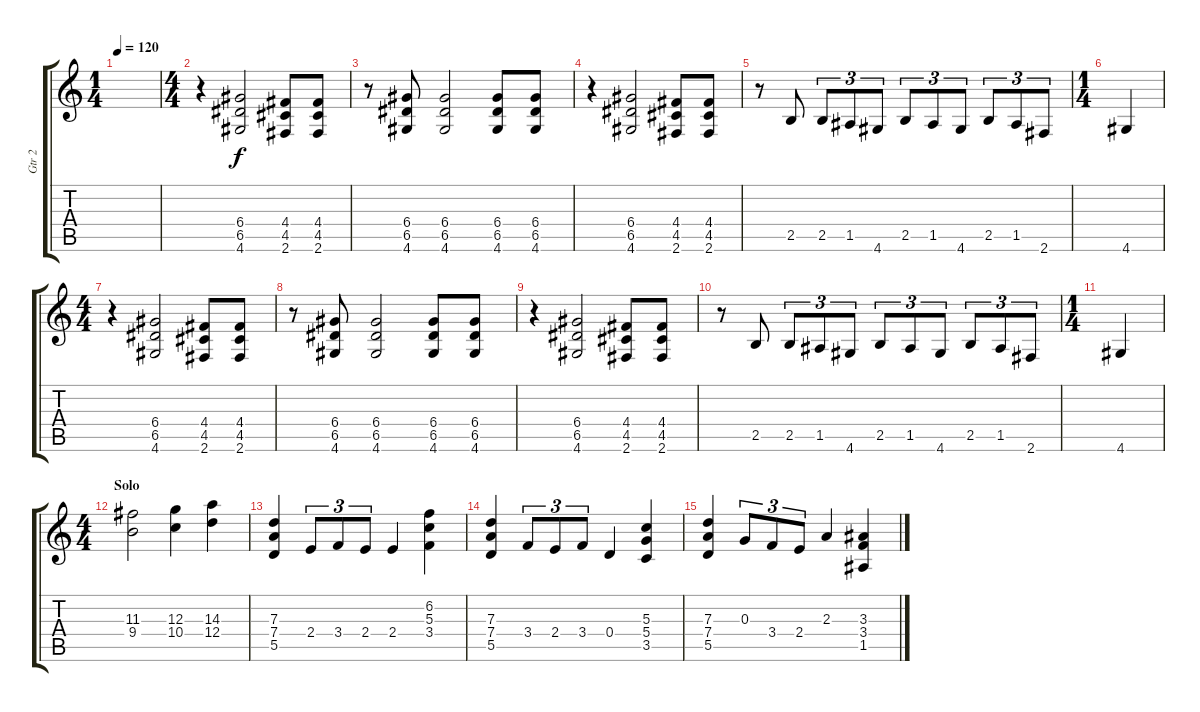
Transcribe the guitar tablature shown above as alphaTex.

\track ("Gtr 2" "Gtr 2") {instrument distortionguitar}
\staff {score tabs}
\tuning (E4 B3 G3 D3 A2 E2) {hide}
\ts (1 4)
\tempo 120
\clef g2
\ks c
|
\ts (4 4)
r.4 (6.4 6.5 4.6).2{volume 13} (4.4 4.5 2.6).8 (4.4 4.5 2.6).8 |
r.8 (6.4 6.5 4.6).8 (6.4 6.5 4.6).2 (6.4 6.5 4.6).8 (6.4 6.5 4.6).8 |
r.4 (6.4 6.5 4.6).2 (4.4 4.5 2.6).8 (4.4 4.5 2.6).8 |
r.8 2.5.8 2.5.8{tu (3 2)} 1.5.8{tu (3 2)} 4.6.8{tu (3 2)} 2.5.8{tu (3 2)} 1.5.8{tu (3 2)} 4.6.8{tu (3 2)} 2.5.8{tu (3 2)} 1.5.8{tu (3 2)} 2.6.8{tu (3 2)} |
\ts (1 4)
4.6.4 |
\ts (4 4)
r.4 (6.4 6.5 4.6).2 (4.4 4.5 2.6).8 (4.4 4.5 2.6).8 |
r.8 (6.4 6.5 4.6).8 (6.4 6.5 4.6).2 (6.4 6.5 4.6).8 (6.4 6.5 4.6).8 |
r.4 (6.4 6.5 4.6).2 (4.4 4.5 2.6).8 (4.4 4.5 2.6).8 |
r.8 2.5.8 2.5.8{tu (3 2)} 1.5.8{tu (3 2)} 4.6.8{tu (3 2)} 2.5.8{tu (3 2)} 1.5.8{tu (3 2)} 4.6.8{tu (3 2)} 2.5.8{tu (3 2)} 1.5.8{tu (3 2)} 2.6.8{tu (3 2)} |
\ts (1 4)
4.6.4 |
\ts (4 4)
\section ("" "Solo")
(11.3 9.4).2 (12.3 10.4).4 (14.3 12.4).4 |
(7.3 7.4 5.5).4 2.4.8{tu (3 2)} 3.4.8{tu (3 2)} 2.4.8{tu (3 2)} 2.4.4 (6.2 5.3 3.4).4 |
(7.3 7.4 5.5).4 3.4.8{tu (3 2)} 2.4.8{tu (3 2)} 3.4.8{tu (3 2)} 0.4.4 (5.3 5.4 3.5).4 |
(7.3 7.4 5.5).4 0.3.8{tu (3 2)} 3.4.8{tu (3 2)} 2.4.8{tu (3 2)} 2.3.4 (3.3 3.4 1.5).4
